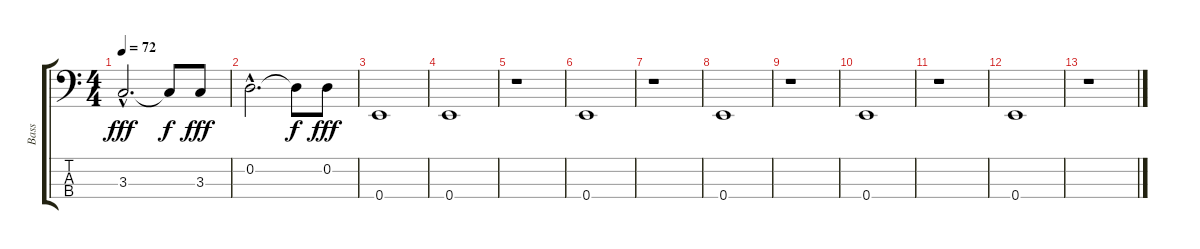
\track ("Bass" "Bass") {instrument electricbassfinger}
\staff {score tabs}
\tuning (G2 D2 A1 E1) {hide}
\ts (4 4)
\tempo 72
\clef f4
\ks c
3.3{hac}.2{d dy fff} 3.3{t}.8{dy f} 3.3.8{dy fff} |
0.2{hac}.2{d} 0.2{t}.8{dy f} 0.2.8{dy fff} |
0.4.1 |
0.4.1 |
r.1 |
0.4.1 |
r.1 |
0.4.1 |
r.1 |
0.4.1 |
r.1 |
0.4.1 |
r.1
